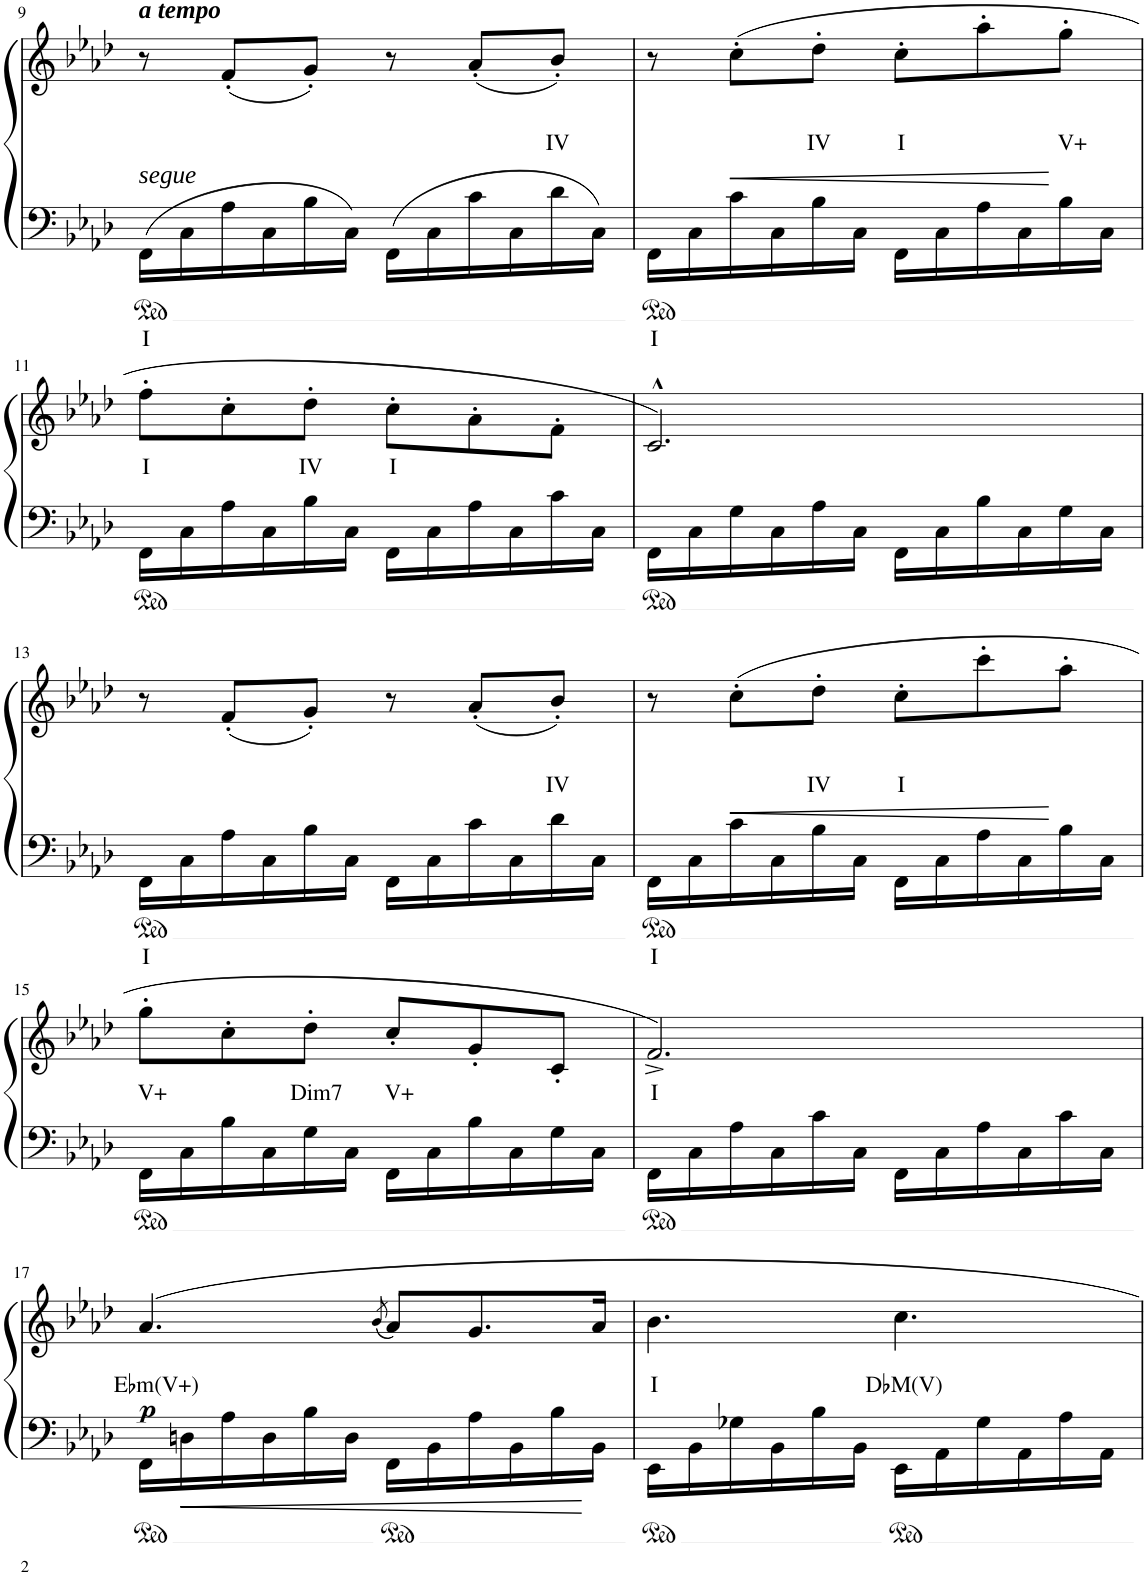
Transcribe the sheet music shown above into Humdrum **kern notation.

**kern	**text	**kern	**text	**dynam
*part1	*part1	*part1	*part1	*part1
*staff2	*staff2	*staff1	*staff1	*staff1/2
*I"Piano	*	*	*	*
*I'Pno	*	*	*	*
!!LO:PB:g=z
*clefF4	*	*clefG2	*	*
*k[b-e-a-d-]	*	*k[b-e-a-d-]	*	*
*M6/8	*	*M6/8	*	*
=9	=9	=9	=9	=9
!	!	!LO:TX:a:Bi:t=a tempo	!	!
!LO:TX:a:i:t=segue	!	!	!	!
!	!LO:LY:b	!	!	!
16FF\LL	I	8r	.	.
16C\	.	.	.	.
16A-\	.	(8f'/L	.	.
16C\	.	.	.	.
16B-\	.	8g'/J)	.	.
16C\JJ	.	.	.	.
16FF\LL	.	8r	.	.
16C\	.	.	.	.
16c\	.	(8a-'/L	.	.
16C\	.	.	.	.
!	!	!	!LO:LY:b	!
16d-\	.	8b-'/J)	IV	.
16C\JJ	.	.	.	.
=10	=10	=10	=10	=10
!	!LO:LY:b	!	!	!
16FF\LL	I	8r	.	.
16C\	.	.	.	.
!	!	!	!	!LO:HP:b
16c\	.	(8cc'\L	.	<
16C\	.	.	.	.
!	!	!	!LO:LY:b	!
16B-\	.	8dd-'\J	IV	.
16C\JJ	.	.	.	.
!	!	!	!LO:LY:b	!
16FF\LL	.	8cc'\L	I	.
16C\	.	.	.	.
16A-\	.	8aa-'\	.	.
16C\	.	.	.	.
!	!	!	!LO:LY:b	!
16B-\	.	8gg'\J	V+	[
16C\JJ	.	.	.	.
!!LO:LB:g=z
=11	=11	=11	=11	=11
!	!	!	!LO:LY:b	!
16FF\LL	.	8ff'\L	I	.
16C\	.	.	.	.
16A-\	.	8cc'\	.	.
16C\	.	.	.	.
!	!	!	!LO:LY:b	!
16B-\	.	8dd-'\J	IV	.
16C\JJ	.	.	.	.
!	!	!	!LO:LY:b	!
16FF\LL	.	8cc'\L	I	.
16C\	.	.	.	.
16A-\	.	8a-'\	.	.
16C\	.	.	.	.
16c\	.	8f'\J	.	.
16C\JJ	.	.	.	.
=12	=12	=12	=12	=12
16FF\LL	.	2.c^^/)	.	.
16C\	.	.	.	.
16G\	.	.	.	.
16C\	.	.	.	.
16A-\	.	.	.	.
16C\JJ	.	.	.	.
16FF\LL	.	.	.	.
16C\	.	.	.	.
16B-\	.	.	.	.
16C\	.	.	.	.
16G\	.	.	.	.
16C\JJ	.	.	.	.
!!LO:LB:g=z
=13	=13	=13	=13	=13
!	!LO:LY:b	!	!	!
16FF\LL	I	8r	.	.
16C\	.	.	.	.
16A-\	.	(8f'/L	.	.
16C\	.	.	.	.
16B-\	.	8g'/J)	.	.
16C\JJ	.	.	.	.
16FF\LL	.	8r	.	.
16C\	.	.	.	.
16c\	.	(8a-'/L	.	.
16C\	.	.	.	.
!	!	!	!LO:LY:b	!
16d-\	.	8b-'/J)	IV	.
16C\JJ	.	.	.	.
=14	=14	=14	=14	=14
!	!LO:LY:b	!	!	!
16FF\LL	I	8r	.	.
16C\	.	.	.	.
!	!	!	!	!LO:HP:b
16c\	.	(8cc'\L	.	<
16C\	.	.	.	.
!	!	!	!LO:LY:b	!
16B-\	.	8dd-'\J	IV	.
16C\JJ	.	.	.	.
!	!	!	!LO:LY:b	!
16FF\LL	.	8cc'\L	I	.
16C\	.	.	.	.
16A-\	.	8ccc'\	.	.
16C\	.	.	.	.
16B-\	.	8aa-'\J	.	[
16C\JJ	.	.	.	.
!!LO:LB:g=z
=15	=15	=15	=15	=15
!	!	!	!LO:LY:b	!
16FF\LL	.	8gg'\L	V+	.
16C\	.	.	.	.
16B-\	.	8cc'\	.	.
16C\	.	.	.	.
!	!	!	!LO:LY:b	!
16G\	.	8dd-'\J	Dim7	.
16C\JJ	.	.	.	.
!	!	!	!LO:LY:b	!
16FF\LL	.	8cc'/L	V+	.
16C\	.	.	.	.
16B-\	.	8g'/	.	.
16C\	.	.	.	.
16G\	.	8c'/J	.	.
16C\JJ	.	.	.	.
=16	=16	=16	=16	=16
!	!	!	!LO:LY:b	!
16FF\LL	.	2.f^/)	I	.
16C\	.	.	.	.
16A-\	.	.	.	.
16C\	.	.	.	.
16c\	.	.	.	.
16C\JJ	.	.	.	.
16FF\LL	.	.	.	.
16C\	.	.	.	.
16A-\	.	.	.	.
16C\	.	.	.	.
16c\	.	.	.	.
16C\JJ	.	.	.	.
!!LO:LB:g=z
=17	=17	=17	=17	=17
!	!	!	!LO:LY:b	!LO:DY:b
16FF\LL	.	4.a-/	E♭m(V+)	p
16Dn\	.	.	.	.
16A-\	.	.	.	.
16D\	.	.	.	.
16B-\	.	.	.	.
16D\JJ	.	.	.	.
.	.	(8qb-/	.	.
16FF\LL	.	8a-/L)	.	.
16BB-\	.	.	.	.
16A-\	.	8.g/	.	.
16BB-\	.	.	.	.
16B-\	.	.	.	.
16BB-\JJ	.	16a-/Jk	.	.
=18	=18	=18	=18	=18
!	!	!	!LO:LY:b	!
16EE-\LL	.	4.b-\	I	.
16BB-\	.	.	.	.
16G-X\	.	.	.	.
16BB-\	.	.	.	.
16B-\	.	.	.	.
16BB-\JJ	.	.	.	.
!	!	!	!LO:LY:b	!
16EE-\LL	.	4.cc\	D♭M(V)	.
16AA-\	.	.	.	.
16G-\	.	.	.	.
16AA-\	.	.	.	.
16A-\	.	.	.	.
16AA-\JJ	.	.	.	.
=	=	=	=	=
*-	*-	*-	*-	*-
